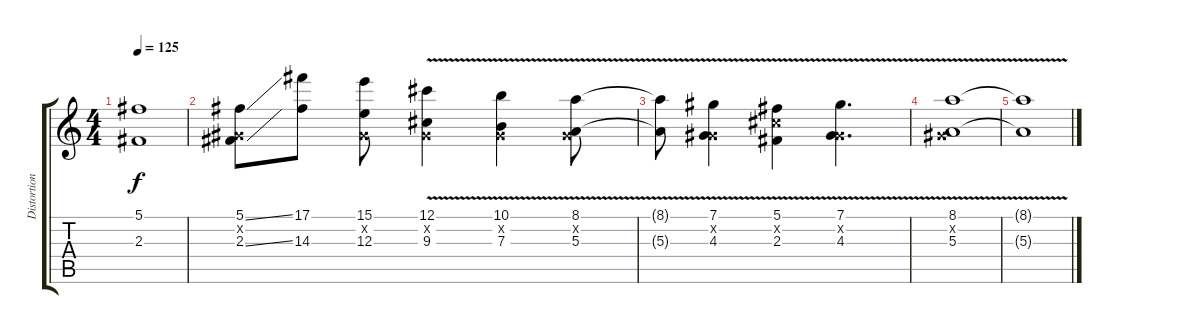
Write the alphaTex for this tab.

\track ("Distortion 03 - SE" "Distortion") {instrument overdrivenguitar}
\staff {score tabs}
\tuning (Db4 Ab3 E3 B2 Gb2 B1) {hide}
\ts (4 4)
\tempo 125
\clef g2
\ks c
(5.1{t} 2.3{t}).1{dy f} |
(5.1{ss} 0.2{x} 2.3{ss}).8 (17.1 14.3).8 (15.1 0.2{x} 12.3).8 (12.1{v} 0.2{x} 9.3{v}).4 (10.1{v} 0.2{x} 7.3{v}).4 (8.1{v} 0.2{x} 5.3{v}).8 |
(8.1{t} 5.3{t}).8 (7.1{v} 0.2{x} 4.3{v}).4 (5.1{v} 5.2{x} 2.3{v}).4 (7.1{v} 0.2{x} 4.3{v}).4{d} |
(8.1 0.2{x} 5.3{v}).1 |
(8.1{t} 5.3{t}).1
